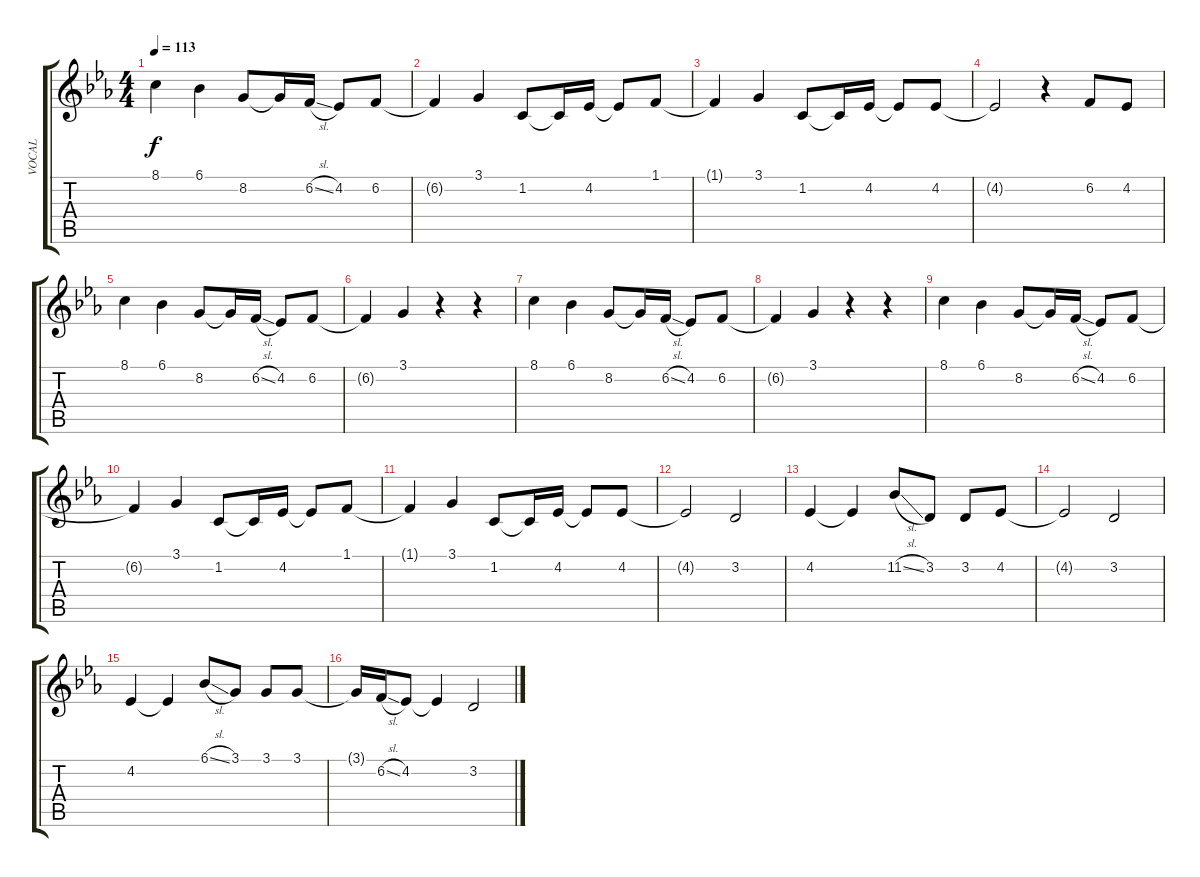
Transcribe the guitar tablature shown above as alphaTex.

\track ("VOCAL" "VOCAL") {instrument clarinet}
\staff {score tabs}
\tuning (E4 B3 G3 D3 A2 E2) {hide}
\ts (4 4)
\tempo 113
\clef g2
\ks cminor
8.1.4{dy f} 6.1.4 8.2.8 8.2{t}.16 6.2{sl}.16 4.2.8 6.2.8 |
6.2{t}.4 3.1.4 1.2.8 1.2{t}.16 4.2.16 4.2{t}.8 1.1.8 |
1.1{t}.4 3.1.4 1.2.8 1.2{t}.16 4.2.16 4.2{t}.8 4.2.8 |
4.2{t}.2 r.4 6.2.8 4.2.8 |
8.1.4 6.1.4 8.2.8 8.2{t}.16 6.2{sl}.16 4.2.8 6.2.8 |
6.2{t}.4 3.1.4 r.4 r.4 |
8.1.4 6.1.4 8.2.8 8.2{t}.16 6.2{sl}.16 4.2.8 6.2.8 |
6.2{t}.4 3.1.4 r.4 r.4 |
8.1.4 6.1.4 8.2.8 8.2{t}.16 6.2{sl}.16 4.2.8 6.2.8 |
6.2{t}.4 3.1.4 1.2.8 1.2{t}.16 4.2.16 4.2{t}.8 1.1.8 |
1.1{t}.4 3.1.4 1.2.8 1.2{t}.16 4.2.16 4.2{t}.8 4.2.8 |
4.2{t}.2 3.2.2 |
4.2.4 4.2{t}.4 11.2{sl}.8 3.2.8 3.2.8 4.2.8 |
4.2{t}.2 3.2.2 |
4.2.4 4.2{t}.4 6.1{sl}.8 3.1.8 3.1.8 3.1.8 |
3.1{t}.16 6.2{sl}.16 4.2.8 4.2{t}.4 3.2.2
